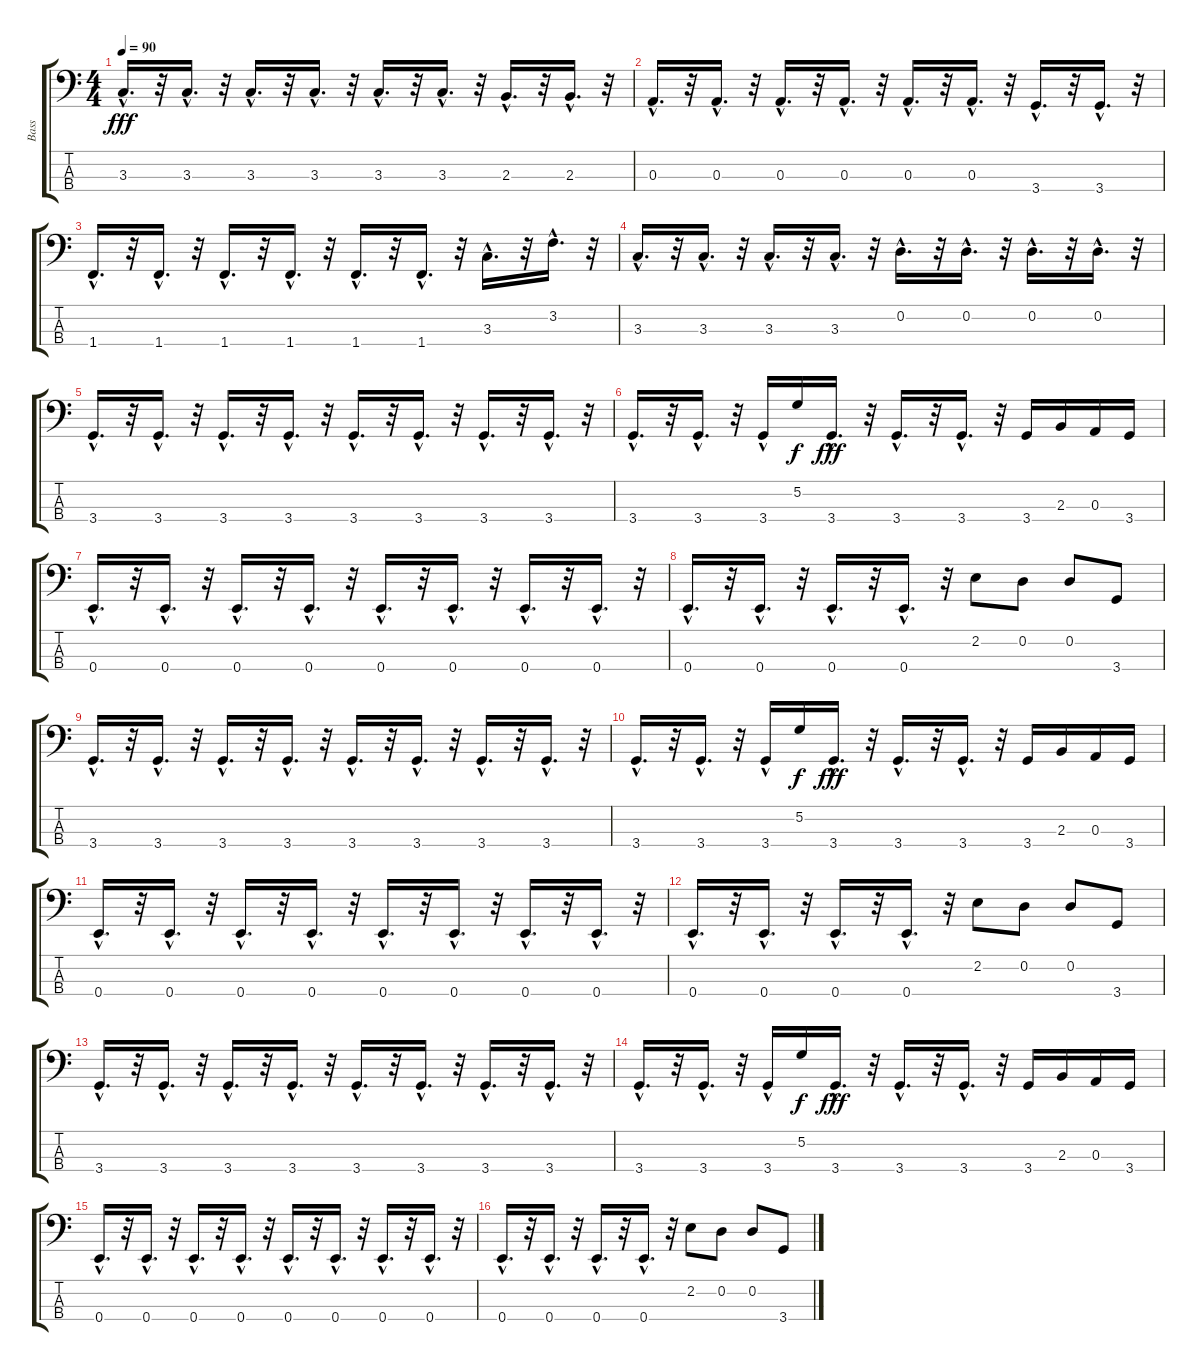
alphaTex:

\track ("Bass" "Bass") {instrument electricbassfinger}
\staff {score tabs}
\tuning (G2 D2 A1 E1) {hide}
\ts (4 4)
\tempo 90
\clef f4
\ks c
3.3{hac}.16{d dy fff} r.32 3.3{hac}.16{d} r.32 3.3{hac}.16{d} r.32 3.3{hac}.16{d} r.32 3.3{hac}.16{d} r.32 3.3{hac}.16{d} r.32 2.3{hac}.16{d} r.32 2.3{hac}.16{d} r.32 |
0.3{hac}.16{d} r.32 0.3{hac}.16{d} r.32 0.3{hac}.16{d} r.32 0.3{hac}.16{d} r.32 0.3{hac}.16{d} r.32 0.3{hac}.16{d} r.32 3.4{hac}.16{d} r.32 3.4{hac}.16{d} r.32 |
1.4{hac}.16{d} r.32 1.4{hac}.16{d} r.32 1.4{hac}.16{d} r.32 1.4{hac}.16{d} r.32 1.4{hac}.16{d} r.32 1.4{hac}.16{d} r.32 3.3{hac}.16{d} r.32 3.2{hac}.16{d} r.32 |
3.3{hac}.16{d} r.32 3.3{hac}.16{d} r.32 3.3{hac}.16{d} r.32 3.3{hac}.16{d} r.32 0.2{hac}.16{d} r.32 0.2{hac}.16{d} r.32 0.2{hac}.16{d} r.32 0.2{hac}.16{d} r.32 |
3.4{hac}.16{d} r.32 3.4{hac}.16{d} r.32 3.4{hac}.16{d} r.32 3.4{hac}.16{d} r.32 3.4{hac}.16{d} r.32 3.4{hac}.16{d} r.32 3.4{hac}.16{d} r.32 3.4{hac}.16{d} r.32 |
3.4{hac}.16{d} r.32 3.4{hac}.16{d} r.32 3.4{hac}.16 5.2.16{dy f} 3.4{hac}.16{d dy fff} r.32 3.4{hac}.16{d} r.32 3.4{hac}.16{d} r.32 3.4.16 2.3.16 0.3.16 3.4.16 |
0.4{hac}.16{d} r.32 0.4{hac}.16{d} r.32 0.4{hac}.16{d} r.32 0.4{hac}.16{d} r.32 0.4{hac}.16{d} r.32 0.4{hac}.16{d} r.32 0.4{hac}.16{d} r.32 0.4{hac}.16{d} r.32 |
0.4{hac}.16{d} r.32 0.4{hac}.16{d} r.32 0.4{hac}.16{d} r.32 0.4{hac}.16{d} r.32 2.2.8 0.2.8 0.2.8 3.4.8 |
3.4{hac}.16{d} r.32 3.4{hac}.16{d} r.32 3.4{hac}.16{d} r.32 3.4{hac}.16{d} r.32 3.4{hac}.16{d} r.32 3.4{hac}.16{d} r.32 3.4{hac}.16{d} r.32 3.4{hac}.16{d} r.32 |
3.4{hac}.16{d} r.32 3.4{hac}.16{d} r.32 3.4{hac}.16 5.2.16{dy f} 3.4{hac}.16{d dy fff} r.32 3.4{hac}.16{d} r.32 3.4{hac}.16{d} r.32 3.4.16 2.3.16 0.3.16 3.4.16 |
0.4{hac}.16{d} r.32 0.4{hac}.16{d} r.32 0.4{hac}.16{d} r.32 0.4{hac}.16{d} r.32 0.4{hac}.16{d} r.32 0.4{hac}.16{d} r.32 0.4{hac}.16{d} r.32 0.4{hac}.16{d} r.32 |
0.4{hac}.16{d} r.32 0.4{hac}.16{d} r.32 0.4{hac}.16{d} r.32 0.4{hac}.16{d} r.32 2.2.8 0.2.8 0.2.8 3.4.8 |
3.4{hac}.16{d} r.32 3.4{hac}.16{d} r.32 3.4{hac}.16{d} r.32 3.4{hac}.16{d} r.32 3.4{hac}.16{d} r.32 3.4{hac}.16{d} r.32 3.4{hac}.16{d} r.32 3.4{hac}.16{d} r.32 |
3.4{hac}.16{d} r.32 3.4{hac}.16{d} r.32 3.4{hac}.16 5.2.16{dy f} 3.4{hac}.16{d dy fff} r.32 3.4{hac}.16{d} r.32 3.4{hac}.16{d} r.32 3.4.16 2.3.16 0.3.16 3.4.16 |
0.4{hac}.16{d} r.32 0.4{hac}.16{d} r.32 0.4{hac}.16{d} r.32 0.4{hac}.16{d} r.32 0.4{hac}.16{d} r.32 0.4{hac}.16{d} r.32 0.4{hac}.16{d} r.32 0.4{hac}.16{d} r.32 |
0.4{hac}.16{d} r.32 0.4{hac}.16{d} r.32 0.4{hac}.16{d} r.32 0.4{hac}.16{d} r.32 2.2.8 0.2.8 0.2.8 3.4.8
